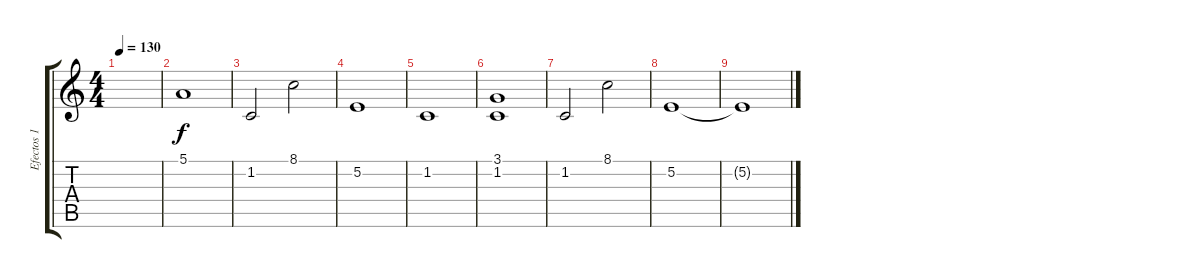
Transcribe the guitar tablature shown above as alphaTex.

\track ("Efectos 1" "Efectos 1") {instrument pad2warm}
\staff {score tabs}
\tuning (E4 B3 G3 D3 A2 E2) {hide}
\ts (4 4)
\tempo 130
\clef g2
\ks c
|
5.1.1 |
1.2.2 8.1.2 |
5.2.1 |
1.2.1 |
(3.1 1.2).1 |
1.2.2 8.1.2 |
5.2.1 |
5.2{t}.1
